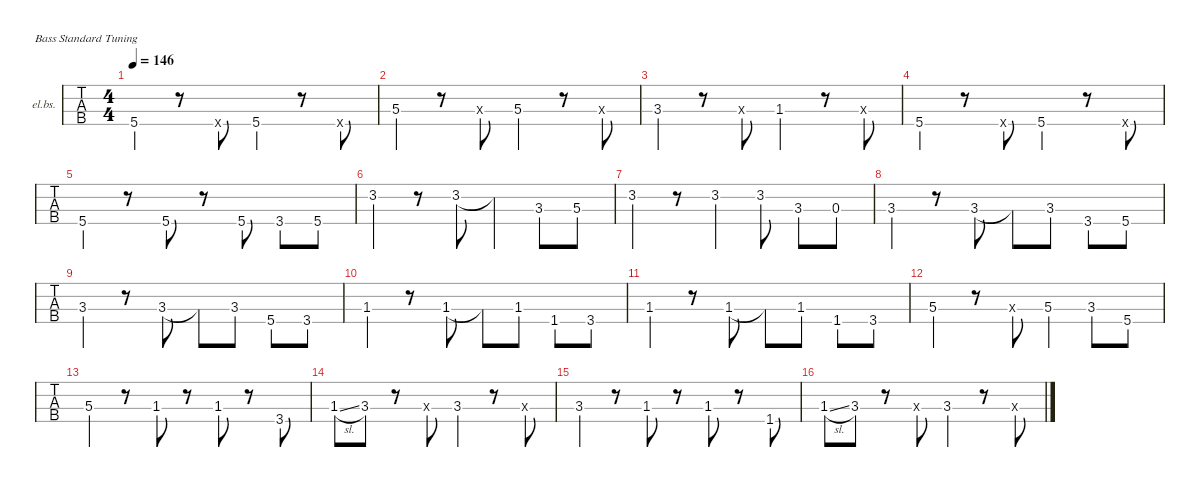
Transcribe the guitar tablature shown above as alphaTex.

\hideDynamics
\bracketExtendMode nobrackets
\firstSystemTrackNameOrientation horizontal
\otherSystemsTrackNameOrientation horizontal
\track ("Bob - Bass" "el.bs.") {instrument electricbassfinger}
\staff {tabs}
\tuning (G2 D2 A1 E1)
\ts (4 4)
\tempo 146
\clef f4
\ks dminor
5.4{acc forcenatural}.4{dy f} r.8 5.4{x acc forcenatural}.8 5.4{acc forcenatural}.4 r.8 5.4{x acc forcenatural}.8 |
5.3{acc forcenatural}.4 r.8 5.3{x acc forcenatural}.8 5.3{acc forcenatural}.4 r.8 5.3{x acc forcenatural}.8 |
\scale
1.23624 3.3{acc forcenatural}.4 r.8 3.3{x acc forcenatural}.8 1.3{acc b}.4 r.8 1.3{x acc b}.8 |
\scale
0.922557 5.4{acc forcenatural}.4 r.8 5.4{x acc forcenatural}.8 5.4{acc forcenatural}.4 r.8 5.4{x acc forcenatural}.8 |
\scale
0.841202 5.4{acc forcenatural}.4 r.8 5.4{acc forcenatural}.8 r.8 5.4{acc forcenatural}.8 3.4{acc forcenatural}.8 5.4{acc forcenatural}.8 |
\scale
1.17042 3.2{acc forcenatural}.4 r.8 3.2{acc forcenatural}.8 3.2{t acc forcenatural}.4 3.3{acc forcenatural}.8 5.3{acc forcenatural}.8 |
\scale
0.931261 3.2{acc forcenatural}.4 r.8 3.2{acc forcenatural}.4 3.2{acc forcenatural}.8 3.3{acc forcenatural}.8 0.3{acc forcenatural}.8 |
\scale
0.898322 3.3{acc forcenatural}.4 r.8 3.3{acc forcenatural}.8 3.3{t acc forcenatural}.8 3.3{acc forcenatural}.8 3.4{acc forcenatural}.8 5.4{acc forcenatural}.8 |
\scale
0.702855 3.3{acc forcenatural}.4 r.8 3.3{acc forcenatural}.8 3.3{t acc forcenatural}.8 3.3{acc forcenatural}.8 5.4{acc forcenatural}.8 3.4{acc forcenatural}.8 |
\scale
1.33705 1.3{acc b}.4 r.8 1.3{acc b}.8 1.3{t acc b}.8 1.3{acc b}.8 1.4{acc forcenatural}.8 3.4{acc forcenatural}.8 |
\scale
0.960096 1.3{acc b}.4 r.8 1.3{acc b}.8 1.3{t acc b}.8 1.3{acc b}.8 1.4{acc forcenatural}.8 3.4{acc forcenatural}.8 |
5.3{acc forcenatural}.4 r.8 5.3{x acc forcenatural}.8 5.3{acc forcenatural}.4 3.3{acc forcenatural}.8 5.4{acc forcenatural}.8 |
5.3{acc forcenatural}.4 r.8 1.3{acc b}.8 r.8 1.3{acc b}.8 r.8 3.4{acc forcenatural}.8 |
1.3{sl acc b}.8 3.3{acc forcenatural}.8 r.8 3.3{x acc forcenatural}.8 3.3{acc forcenatural}.4 r.8 3.3{x acc forcenatural}.8 |
3.3{acc forcenatural}.4 r.8 1.3{acc b}.8 r.8 1.3{acc b}.8 r.8 1.4{acc forcenatural}.8 |
1.3{sl acc b}.8 3.3{acc forcenatural}.8 r.8 3.3{x acc forcenatural}.8 3.3{acc forcenatural}.4 r.8 3.3{x acc forcenatural}.8
